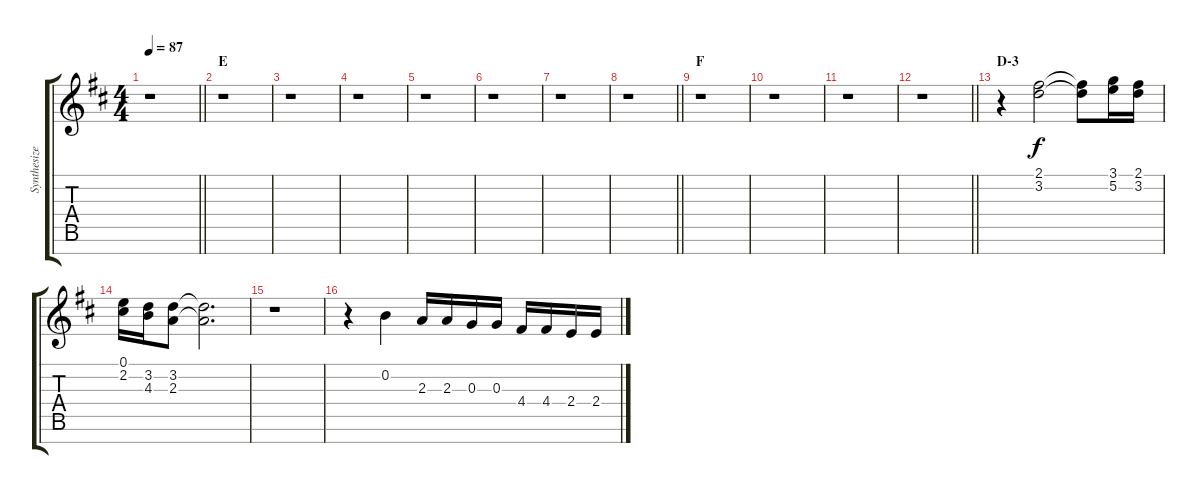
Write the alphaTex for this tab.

\track ("Synthesizer II" "Synthesize") {instrument lead1square}
\staff {score tabs}
\tuning (E5 B4 G4 D4 A3 E3 B2) {hide}
\ts (4 4)
\tempo 87
\clef g2
\barLineRight lightlight
\ks d
r.1{dy f} |
\section ("" "E")
r.1 |
r.1 |
r.1 |
r.1 |
r.1 |
r.1 |
\barLineRight lightlight
r.1 |
\section ("" "F")
r.1 |
r.1 |
r.1 |
\barLineRight lightlight
r.1 |
\section ("" "D-3")
r.4 (2.1 3.2).2 (2.1{t} 3.2{t}).8 (3.1 5.2).16 (2.1 3.2).16 |
(0.1 2.2).16 (3.2 4.3).16 (3.2 2.3).8 (3.2{t} 2.3{t}).2{d} |
r.1 |
r.4 0.2.4 2.3.16 2.3.16 0.3.16 0.3.16 4.4.16 4.4.16 2.4.16 2.4.16
